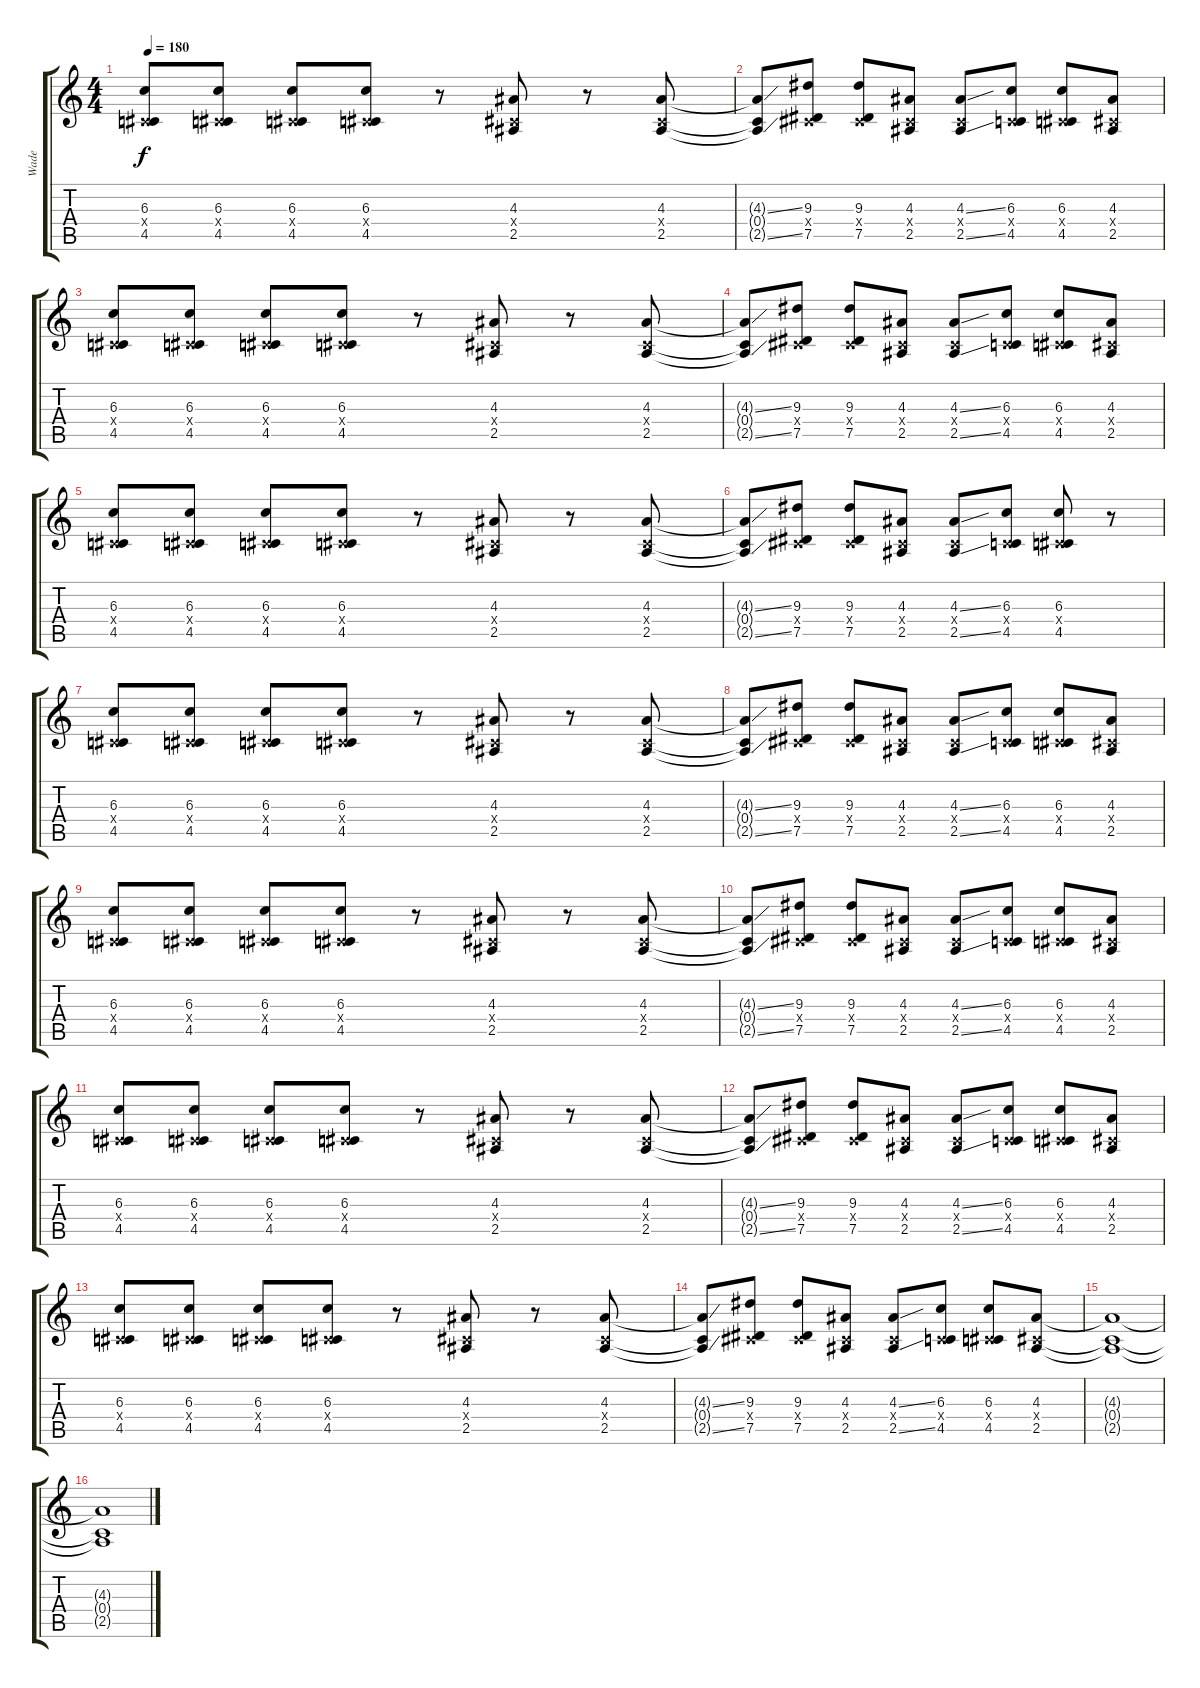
\track ("Wade" "Wade") {instrument distortionguitar}
\staff {score tabs}
\tuning (Eb4 Bb3 Gb3 Db3 Ab2 Eb2) {hide}
\ts (4 4)
\tempo 180
\clef g2
\ks c
(6.3 0.4{x} 4.5).8{dy f} (6.3 0.4{x} 4.5).8 (6.3 0.4{x} 4.5).8 (6.3 0.4{x} 4.5).8 r.8 (4.3 0.4{x} 2.5).8 r.8 (4.3 0.4{x} 2.5).8 |
(4.3{ss t} 0.4{t} 2.5{ss t}).8 (9.3 0.4{x} 7.5).8 (9.3 0.4{x} 7.5).8 (4.3 0.4{x} 2.5).8 (4.3{ss} 0.4{x} 2.5{ss}).8 (6.3 0.4{x} 4.5).8 (6.3 0.4{x} 4.5).8 (4.3 0.4{x} 2.5).8 |
(6.3 0.4{x} 4.5).8 (6.3 0.4{x} 4.5).8 (6.3 0.4{x} 4.5).8 (6.3 0.4{x} 4.5).8 r.8 (4.3 0.4{x} 2.5).8 r.8 (4.3 0.4{x} 2.5).8 |
(4.3{ss t} 0.4{t} 2.5{ss t}).8 (9.3 0.4{x} 7.5).8 (9.3 0.4{x} 7.5).8 (4.3 0.4{x} 2.5).8 (4.3{ss} 0.4{x} 2.5{ss}).8 (6.3 0.4{x} 4.5).8 (6.3 0.4{x} 4.5).8 (4.3 0.4{x} 2.5).8 |
(6.3 0.4{x} 4.5).8 (6.3 0.4{x} 4.5).8 (6.3 0.4{x} 4.5).8 (6.3 0.4{x} 4.5).8 r.8 (4.3 0.4{x} 2.5).8 r.8 (4.3 0.4{x} 2.5).8 |
(4.3{ss t} 0.4{t} 2.5{ss t}).8 (9.3 0.4{x} 7.5).8 (9.3 0.4{x} 7.5).8 (4.3 0.4{x} 2.5).8 (4.3{ss} 0.4{x} 2.5{ss}).8 (6.3 0.4{x} 4.5).8 (6.3 0.4{x} 4.5).8 r.8 |
(6.3 0.4{x} 4.5).8 (6.3 0.4{x} 4.5).8 (6.3 0.4{x} 4.5).8 (6.3 0.4{x} 4.5).8 r.8 (4.3 0.4{x} 2.5).8 r.8 (4.3 0.4{x} 2.5).8 |
(4.3{ss t} 0.4{t} 2.5{ss t}).8 (9.3 0.4{x} 7.5).8 (9.3 0.4{x} 7.5).8 (4.3 0.4{x} 2.5).8 (4.3{ss} 0.4{x} 2.5{ss}).8 (6.3 0.4{x} 4.5).8 (6.3 0.4{x} 4.5).8 (4.3 0.4{x} 2.5).8 |
(6.3 0.4{x} 4.5).8 (6.3 0.4{x} 4.5).8 (6.3 0.4{x} 4.5).8 (6.3 0.4{x} 4.5).8 r.8 (4.3 0.4{x} 2.5).8 r.8 (4.3 0.4{x} 2.5).8 |
(4.3{ss t} 0.4{t} 2.5{ss t}).8 (9.3 0.4{x} 7.5).8 (9.3 0.4{x} 7.5).8 (4.3 0.4{x} 2.5).8 (4.3{ss} 0.4{x} 2.5{ss}).8 (6.3 0.4{x} 4.5).8 (6.3 0.4{x} 4.5).8 (4.3 0.4{x} 2.5).8 |
(6.3 0.4{x} 4.5).8 (6.3 0.4{x} 4.5).8 (6.3 0.4{x} 4.5).8 (6.3 0.4{x} 4.5).8 r.8 (4.3 0.4{x} 2.5).8 r.8 (4.3 0.4{x} 2.5).8 |
(4.3{ss t} 0.4{t} 2.5{ss t}).8 (9.3 0.4{x} 7.5).8 (9.3 0.4{x} 7.5).8 (4.3 0.4{x} 2.5).8 (4.3{ss} 0.4{x} 2.5{ss}).8 (6.3 0.4{x} 4.5).8 (6.3 0.4{x} 4.5).8 (4.3 0.4{x} 2.5).8 |
(6.3 0.4{x} 4.5).8 (6.3 0.4{x} 4.5).8 (6.3 0.4{x} 4.5).8 (6.3 0.4{x} 4.5).8 r.8 (4.3 0.4{x} 2.5).8 r.8 (4.3 0.4{x} 2.5).8 |
(4.3{ss t} 0.4{t} 2.5{ss t}).8 (9.3 0.4{x} 7.5).8 (9.3 0.4{x} 7.5).8 (4.3 0.4{x} 2.5).8 (4.3{ss} 0.4{x} 2.5{ss}).8 (6.3 0.4{x} 4.5).8 (6.3 0.4{x} 4.5).8 (4.3 0.4{x} 2.5).8 |
(4.3{t} 0.4{t} 2.5{t}).1 |
(4.3{t} 0.4{t} 2.5{t}).1
